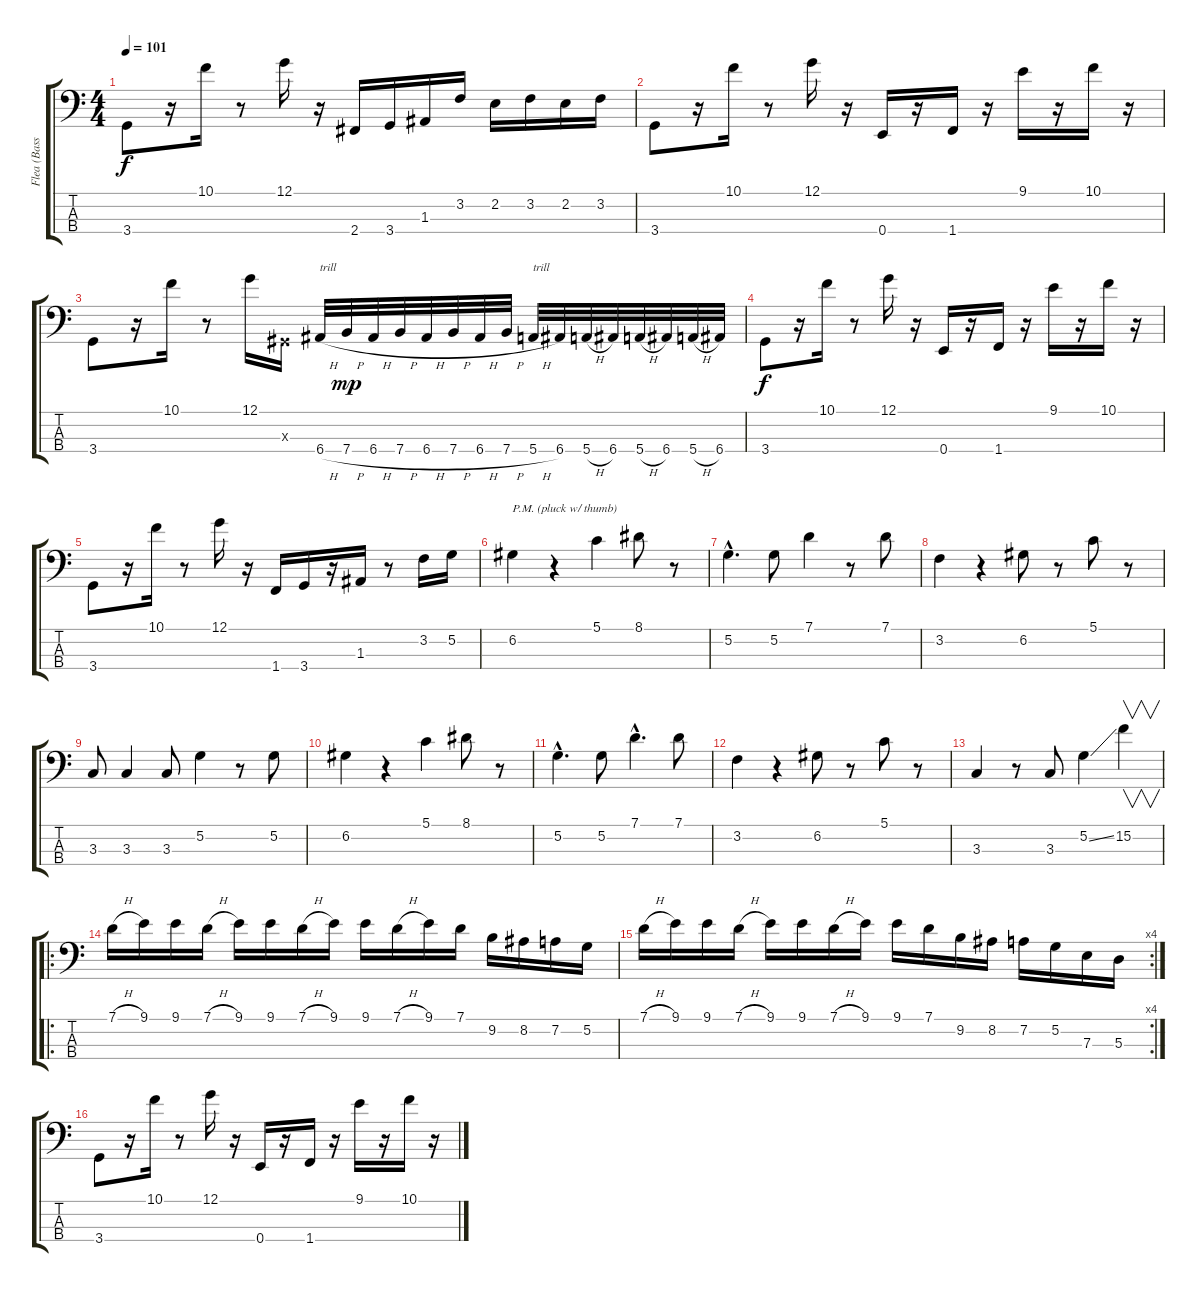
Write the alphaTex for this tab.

\track ("Flea (Bass)" "Flea (Bass") {instrument slapbass1}
\staff {score tabs}
\tuning (G2 D2 A1 E1) {hide}
\ts (4 4)
\tempo 101
\clef f4
\ks c
3.4.8{dy f} r.16 10.1.16 r.8 12.1.16 r.16 2.4.16 3.4.16 1.3.16 3.2.16 2.2.16 3.2.16 2.2.16 3.2.16 |
3.4.8 r.16 10.1.16 r.8 12.1.16 r.16 0.4.16 r.16 1.4.16 r.16 9.1.16 r.16 10.1.16 r.16 |
3.4.8 r.16 10.1.16 r.8 12.1.16 -1.3{x}.16 6.4{h}.32{txt "trill"} 7.4{h}.32{dy mp} 6.4{h}.32 7.4{h}.32 6.4{h}.32 7.4{h}.32 6.4{h}.32 7.4{h}.32 5.4{h}.32{txt "trill"} 6.4.32 5.4{h}.32 6.4.32 5.4{h}.32 6.4.32 5.4{h}.32 6.4.32 |
3.4.8{dy f} r.16 10.1.16 r.8 12.1.16 r.16 0.4.16 r.16 1.4.16 r.16 9.1.16 r.16 10.1.16 r.16 |
3.4.8 r.16 10.1.16 r.8 12.1.16 r.16 1.4.16 3.4.16 r.16 1.3.16 r.8 3.2.16 5.2.16 |
6.2.4{txt "P.M. (pluck w/ thumb)"} r.4 5.1.4 8.1.8 r.8 |
5.2{hac}.4{d} 5.2.8 7.1.4 r.8 7.1.8 |
3.2.4 r.4 6.2.8 r.8 5.1.8 r.8 |
3.3.8 3.3.4 3.3.8 5.2.4 r.8 5.2.8 |
6.2.4 r.4 5.1.4 8.1.8 r.8 |
5.2{hac}.4{d} 5.2.8 7.1{hac}.4{d} 7.1.8 |
3.2.4 r.4 6.2.8 r.8 5.1.8 r.8 |
3.3.4 r.8 3.3.8 5.2{ss}.4 15.2.4{v} |
\ro
7.1{h}.16 9.1.16 9.1.16 7.1{h}.16 9.1.16 9.1.16 7.1{h}.16 9.1.16 9.1.16 7.1{h}.16 9.1.16 7.1.16 9.2.16 8.2.16 7.2.16 5.2.16 |
\rc 4
7.1{h}.16 9.1.16 9.1.16 7.1{h}.16 9.1.16 9.1.16 7.1{h}.16 9.1.16 9.1.16 7.1.16 9.2.16 8.2.16 7.2.16 5.2.16 7.3.16 5.3.16 |
3.4.8 r.16 10.1.16 r.8 12.1.16 r.16 0.4.16 r.16 1.4.16 r.16 9.1.16 r.16 10.1.16 r.16
